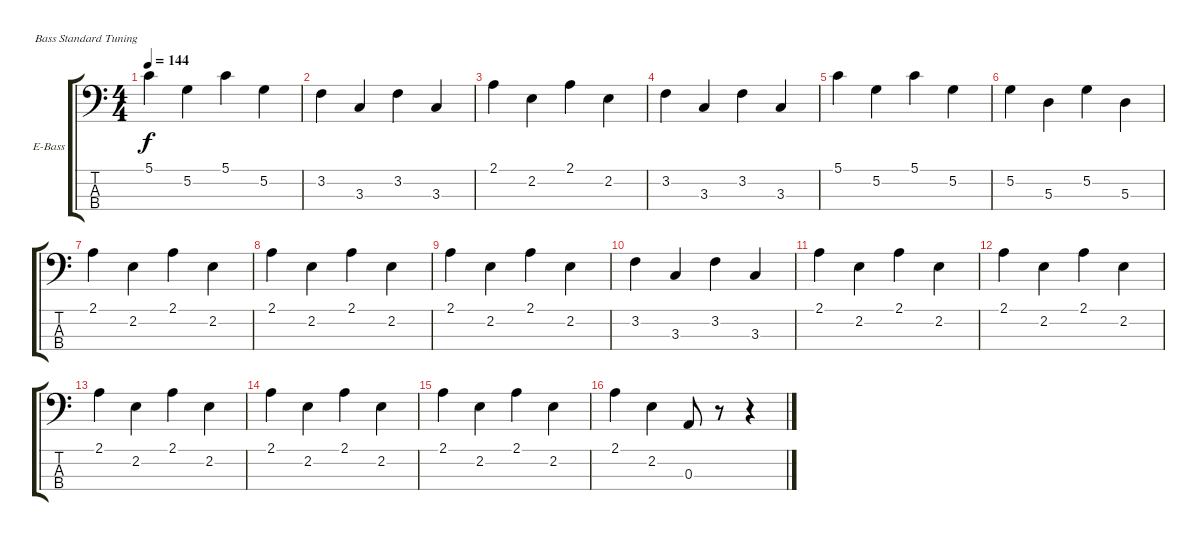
\defaultSystemsLayout 4
\bracketExtendMode groupsimilarinstruments
\firstSystemTrackNameOrientation horizontal
\otherSystemsTrackNameOrientation horizontal
\track ("Electric Bass" "E-Bass") {instrument electricbassfinger}
\staff {score tabs}
\tuning (G2 D2 A1 E1)
\ts (4 4)
\tempo 144
\clef f4
\scale
0.333333
\ks c
5.1.4{dy f} 5.2.4 5.1.4 5.2.4 |
\scale
0.333333 3.2.4 3.3.4 3.2.4 3.3.4 |
\scale
0.333333 2.1.4 2.2.4 2.1.4 2.2.4 |
\scale
0.333333 3.2.4 3.3.4 3.2.4 3.3.4 |
5.1.4 5.2.4 5.1.4 5.2.4 |
5.2.4 5.3.4 5.2.4 5.3.4 |
2.1.4 2.2.4 2.1.4 2.2.4 |
2.1.4 2.2.4 2.1.4 2.2.4 |
2.1.4 2.2.4 2.1.4 2.2.4 |
3.2.4 3.3.4 3.2.4 3.3.4 |
2.1.4 2.2.4 2.1.4 2.2.4 |
2.1.4 2.2.4 2.1.4 2.2.4 |
2.1.4 2.2.4 2.1.4 2.2.4 |
2.1.4 2.2.4 2.1.4 2.2.4 |
2.1.4 2.2.4 2.1.4 2.2.4 |
2.1.4 2.2.4 0.3.8 r.8 r.4
